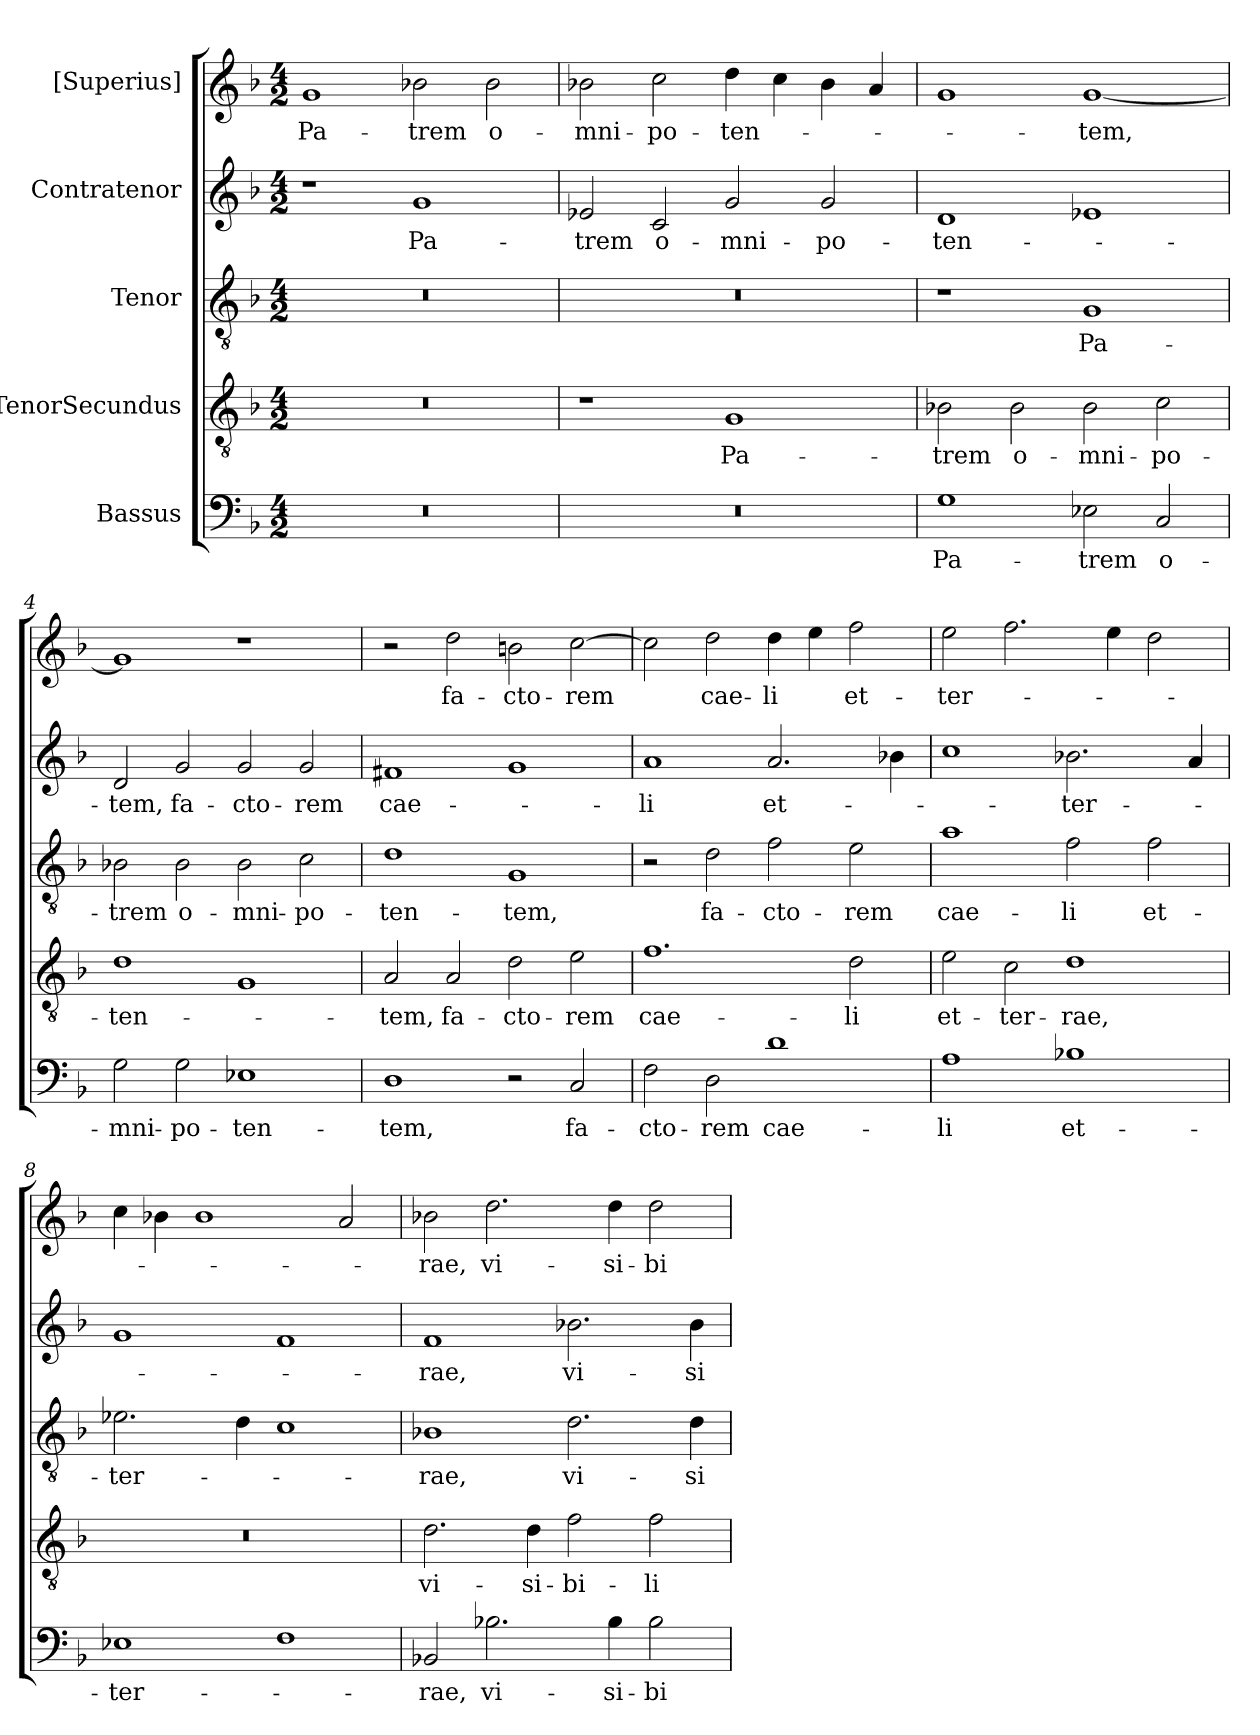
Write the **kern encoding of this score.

**kern	**text	**kern	**text	**kern	**text	**kern	**text	**kern	**text
*part5	*part5	*part4	*part4	*part3	*part3	*part2	*part2	*part1	*part1
*staff5	*staff5	*staff4	*staff4	*staff3	*staff3	*staff2	*staff2	*staff1	*staff1
*I"Bassus	*	*I"TenorSecundus	*	*I"Tenor	*	*I"Contratenor	*	*I"[Superius]	*
*clefF4	*	*clefGv2	*	*clefGv2	*	*clefG2	*	*clefG2	*
*k[b-]	*	*k[b-]	*	*k[b-]	*	*k[b-]	*	*k[b-]	*
*M4/2	*	*M4/2	*	*M4/2	*	*M4/2	*	*M4/2	*
=1	=1	=1	=1	=1	=1	=1	=1	=1	=1
0r	.	0r	.	0r	.	1r	.	1g/	Pa-
.	.	.	.	.	.	1g/	Pa-	2b-X\	-trem
.	.	.	.	.	.	.	.	2b-\	o-
=2	=2	=2	=2	=2	=2	=2	=2	=2	=2
0r	.	1r	.	0r	.	2e-X/	-trem	2b-X\	-mni-
.	.	.	.	.	.	2c/	o-	2cc\	-po-
.	.	1G/	Pa-	.	.	2g/	-mni-	4dd\	-ten-
.	.	.	.	.	.	.	.	4cc\	.
.	.	.	.	.	.	2g/	-po-	4b-\	.
.	.	.	.	.	.	.	.	4a/	.
=3	=3	=3	=3	=3	=3	=3	=3	=3	=3
1G\	Pa-	2B-X\	-trem	1r	.	1d/	-ten-	1g/	.
.	.	2B-\	o-	.	.	.	.	.	.
2E-X\	-trem	2B-\	-mni-	1G/	Pa-	1e-X/	.	[1g/	-tem,
2C/	o-	2c\	-po-	.	.	.	.	.	.
=4	=4	=4	=4	=4	=4	=4	=4	=4	=4
2G\	-mni-	1d\	-ten-	2B-X\	-trem	2d/	-tem,	1g/]	.
2G\	-po-	.	.	2B-\	o-	2g/	fa-	.	.
1E-X\	-ten-	1G/	.	2B-\	-mni-	2g/	-cto-	1r	.
.	.	.	.	2c\	-po-	2g/	-rem	.	.
=5	=5	=5	=5	=5	=5	=5	=5	=5	=5
1D\	-tem,	2A/	-tem,	1d\	-ten-	1f#X/	cae-	2r	.
.	.	2A/	fa-	.	.	.	.	2dd\	fa-
2r	.	2d\	-cto-	1G/	-tem,	1g/	.	2b\	-cto-
2C/	fa-	2e\	-rem	.	.	.	.	[2cc\	-rem
=6	=6	=6	=6	=6	=6	=6	=6	=6	=6
2F\	-cto-	1.f\	cae-	2r	.	1a/	-li	2cc\]	.
2D\	-rem	.	.	2d\	fa-	.	.	2dd\	cae-
1d\	cae-	.	.	2f\	-cto-	2.a/	et-	4dd\	-li
.	.	.	.	.	.	.	.	4ee\	.
.	.	2d\	-li	2e\	-rem	.	.	2ff\	et-
.	.	.	.	.	.	4b-X\	.	.	.
=7	=7	=7	=7	=7	=7	=7	=7	=7	=7
1A\	-li	2e\	et-	1a\	cae-	1cc\	.	2ee\	ter-
.	.	2c\	ter-	.	.	.	.	2.ff\	.
1B-X\	et-	1d\	-rae,	2f\	-li	2.b-X\	ter-	.	.
.	.	.	.	.	.	.	.	4ee\	.
.	.	.	.	2f\	et-	.	.	2dd\	.
.	.	.	.	.	.	4a/	.	.	.
=8	=8	=8	=8	=8	=8	=8	=8	=8	=8
1E-X\	ter-	0r	.	2.e-X\	ter-	1g/	.	4cc\	.
.	.	.	.	.	.	.	.	4b-X\	.
.	.	.	.	.	.	.	.	1b-\	.
.	.	.	.	4d\	.	.	.	.	.
1F\	.	.	.	1c\	.	1f/	.	.	.
.	.	.	.	.	.	.	.	2a/	.
=9	=9	=9	=9	=9	=9	=9	=9	=9	=9
2BB-X/	-rae,	2.d\	vi-	1B-X\	-rae,	1f/	-rae,	2b-X\	-rae,
2.B-X\	vi-	.	.	.	.	.	.	2.dd\	vi-
.	.	4d\	-si-	.	.	.	.	.	.
.	.	2f\	-bi-	2.d\	vi-	2.b-X\	vi-	.	.
4B-\	-si-	.	.	.	.	.	.	4dd\	-si-
2B-\	-bi-	2f\	-li-	.	.	.	.	2dd\	-bi-
.	.	.	.	4d\	-si-	4b-\	-si-	.	.
=	=	=	=	=	=	=	=	=	=
*-	*-	*-	*-	*-	*-	*-	*-	*-	*-
